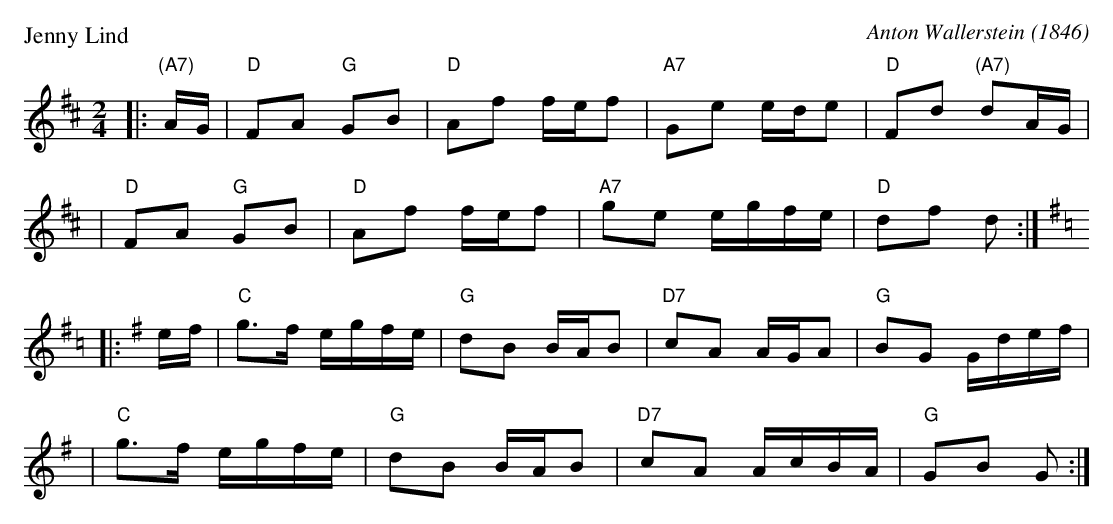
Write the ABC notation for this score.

X:1
P: Jenny Lind
C: Anton Wallerstein (1846)
M: 2/4
L: 1/16
K: D
|: "(A7)"AG \
| "D"F2A2 "G"G2B2 | "D"A2f2 fef2 | "A7"G2e2 ede2 | "D"F2d2 "(A7)"d2AG |
| "D"F2A2 "G"G2B2 | "D"A2f2 fef2 | "A7"g2e2 egfe | "D"d2f2 d2 :|[K:G=c]
K: G
|: ef \
| "C"g3f egfe | "G"d2B2 BAB2 | "D7"c2A2 AGA2 | "G"B2G2 Gdef |
| "C"g3f egfe | "G"d2B2 BAB2 | "D7"c2A2 AcBA | "G"G2B2 G2 :|
